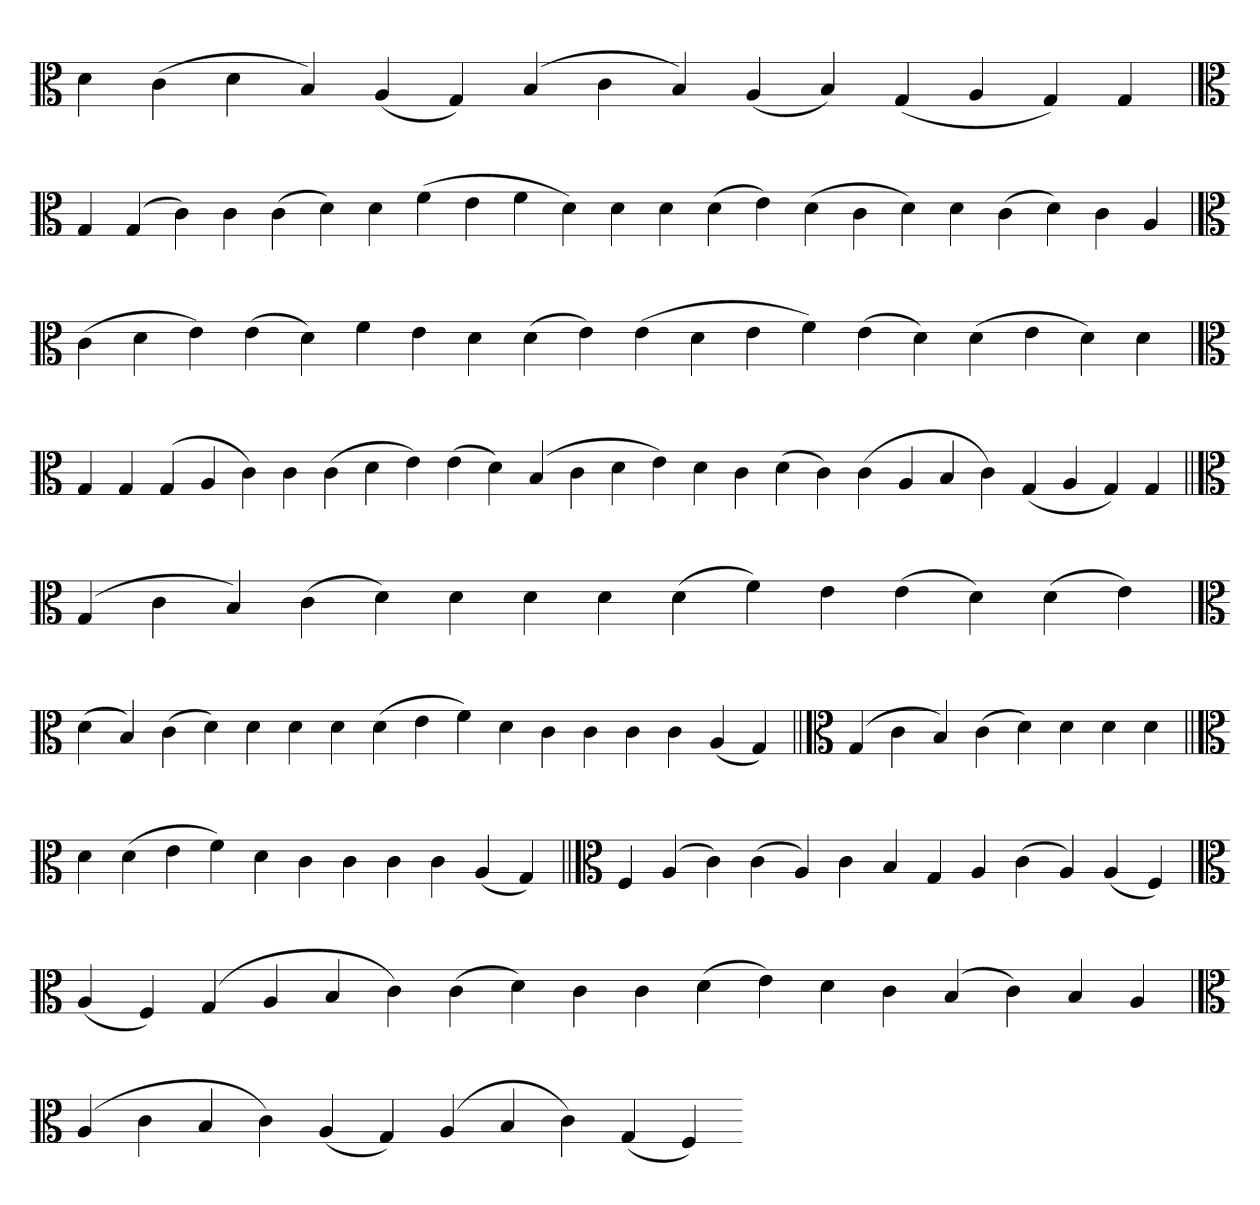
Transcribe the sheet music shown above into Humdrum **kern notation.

**kern
*part1
*staff1
*clefC3
=
4d
(4c
4d
4B)
(4A
4G)
(4B
4c
4B)
(4A
4B)
(4G
4A
4G)
4G
=
*clefC3
4G
(4G
4c)
4c
(4c
4d)
4d
(4f
4e
4f
4d)
4d
4d
(4d
4e)
(4d
4c
4d)
4d
(4c
4d)
4c
4A
=`
*clefC3
(4c
4d
4e)
(4e
4d)
4f
4e
4d
(4d
4e)
(4e
4d
4e
4f)
(4e
4d)
(4d
4e
4d)
4d
='
*clefC3
4G
4G
(4G
4A
4c)
4c
(4c
4d
4e)
(4e
4d)
(4B
4c
4d
4e)
4d
4c
(4d
4c)
(4c
4A
4B
4c)
(4G
4A
4G)
4G
=||
*clefC3
(4G
4c
4B)
(4c
4d)
4d
4d
4d
(4d
4f)
4e
(4e
4d)
(4d
4e)
=
*clefC3
(4d
4B)
(4c
4d)
4d
4d
4d
(4d
4e
4f)
4d
4c
4c
4c
4c
(4A
4G)
=||
*clefC3
(4G
4c
4B)
(4c
4d)
4d
4d
4d
=||
*clefC3
4d
(4d
4e
4f)
4d
4c
4c
4c
4c
(4A
4G)
=||
*clefC3
4F
(4A
4c)
(4c
4A)
4c
4B
4G
4A
(4c
4A)
(4A
4F)
='
*clefC3
(4A
4F)
(4G
4A
4B
4c)
(4c
4d)
4c
4c
(4d
4e)
4d
4c
(4B
4c)
4B
4A
='
*clefC3
(4A
4c
4B
4c)
(4A
4G)
(4A
4B
4c)
(4G
4F)
=-
*-
